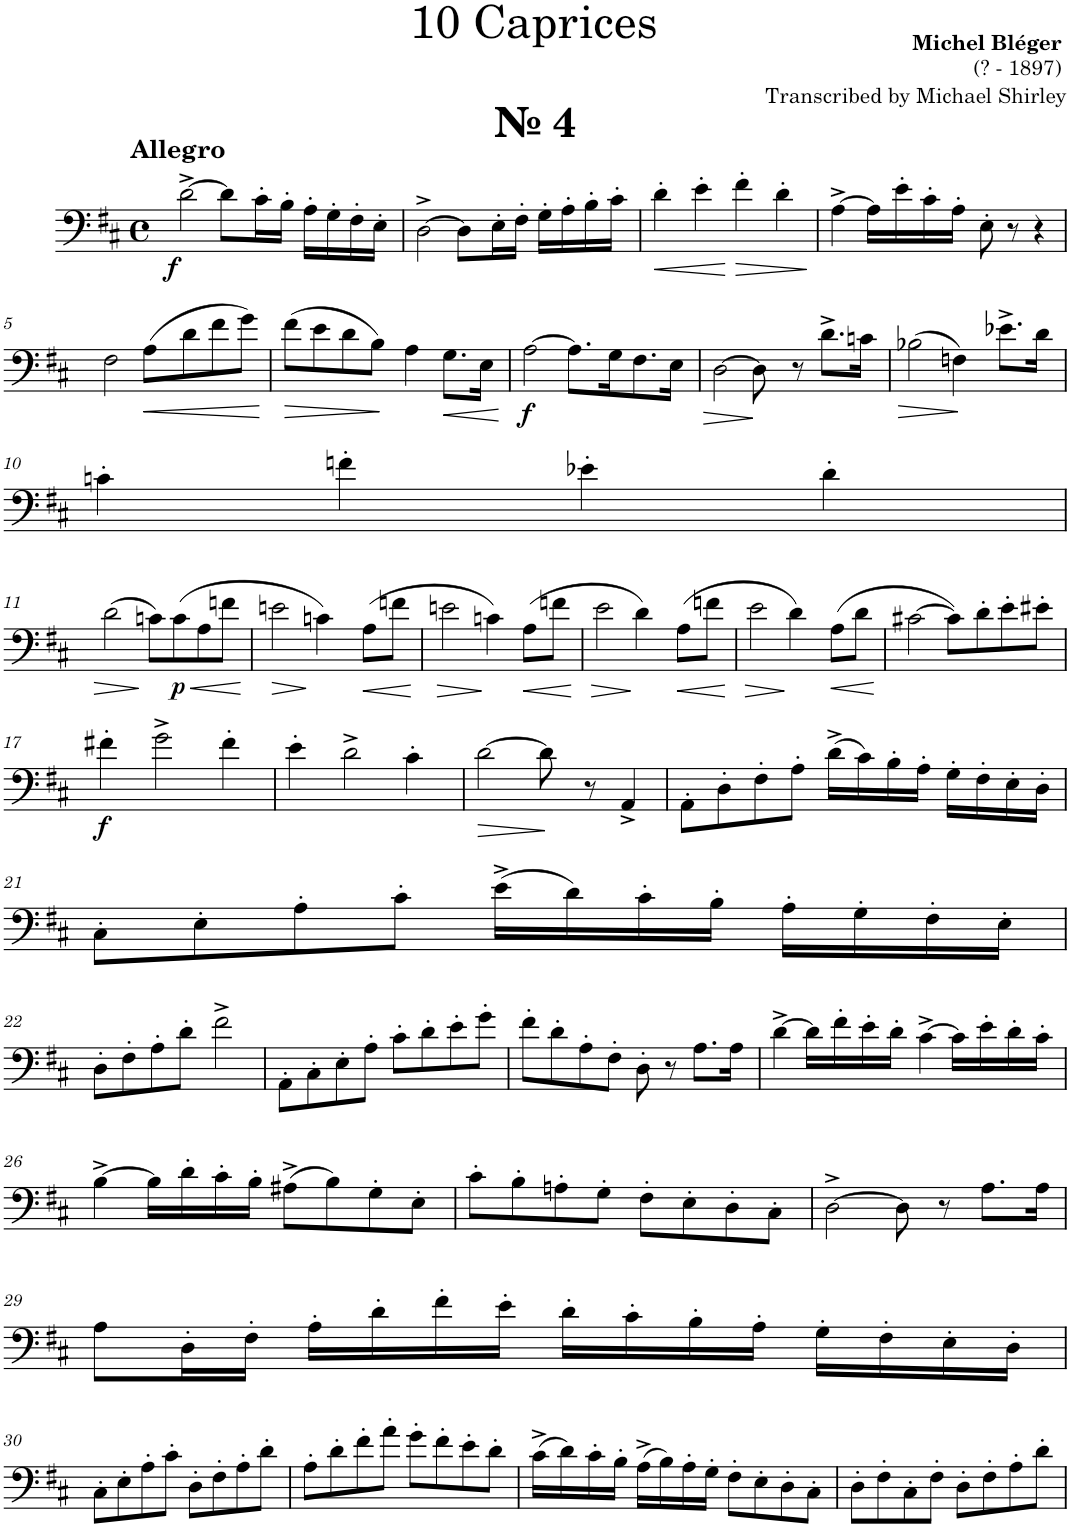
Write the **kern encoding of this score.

**kern	**dynam
*part1	*part1
*staff1	*staff1
*I"Trombone	*
*I'Tbn.	*
*clefF4	*
*k[f#c#]	*
*M4/4	*
*met(c)	*
=1	=1
!LO:TX:a:B:t=№ 4	!
!LO:TX:a:B:t=Allegro	!
!	!LO:DY:b
[2d^\	f
8d\L]	.
16c#'\L	.
16B'\JJ	.
16A'\LL	.
16G'\	.
16F#'\	.
16E'\JJ	.
=2	=2
[2D^\	.
8D\L]	.
16E'\L	.
16F#'\JJ	.
16G'\LL	.
16A'\	.
16B'\	.
16c#'\JJ	.
=3	=3
!	!LO:HP:b
4d'\	<
4e'\	.
!	!LO:HP:n=1:b
4f#'\	[ >
4d'\	.
.	]
=4	=4
[4A^\	.
16A\LL]	.
16e'\	.
16c#'\	.
16A'\JJ	.
8E'\	.
8r	.
4r	.
!!LO:LB:g=z
=5	=5
2F#\	.
!	!LO:HP:b
(8A\L	<
8d\	.
8f#\	.
8g\J)	.
.	[
=6	=6
!	!LO:HP:b
(8f#\L	>
8e\	.
8d\	.
8B\J)	.
4A\	]
!	!LO:HP:b
8.G\L	<
16E\Jk	.
.	[
=7	=7
!	!LO:DY:b
[2A\	f
8.A\L]	.
16G\K	.
8.F#\	.
16E\Jk	.
=8	=8
!	!LO:HP:b
[2D\	>
8D\]	]
8r	.
8.d^\L	.
16cn\Jk	.
=9	=9
!	!LO:HP:b
(2B-X\	>
4Fn\)	.
8.e-X^\L	]
16d\Jk	.
!!LO:LB:g=z
=10	=10
4cn'\	.
4fn'\	.
4e-X'\	.
4d'\	.
!!LO:LB:g=z
=11	=11
!	!LO:HP:b
(2d\	>
8cn\L)	]
!	!LO:HP:b
!	!LO:DY:n=1:b
(8c\	< p
8A\	.
8fn\J	.
.	[
=12	=12
!	!LO:HP:b
2en\	>
4cn\)	]
!	!LO:HP:b
(8A\L	<
8fn\J	.
.	[
=13	=13
!	!LO:HP:b
2en\	>
4cn\)	]
!	!LO:HP:b
(8A\L	<
8fn\J	.
.	[
=14	=14
!	!LO:HP:b
2e\	>
4d\)	]
!	!LO:HP:b
(8A\L	<
8fn\J	.
.	[
=15	=15
!	!LO:HP:b
2e\	>
4d\)	]
!	!LO:HP:b
(8A\L	<
8d\J	.
.	[
=16	=16
[2c#X\	.
8c#\L])	.
8d'\	.
8e'\	.
8e#X'\J	.
!!LO:LB:g=z
=17	=17
!	!LO:DY:b
4f#X'\	f
2g^\	.
4f#'\	.
=18	=18
4e'\	.
2d^\	.
4c#'\	.
=19	=19
!	!LO:HP:b
[2d\	>
8d\]	]
8r	.
4AA^/	.
=20	=20
8AA'\L	.
8D'\	.
8F#'\	.
8A'\J	.
(16d^\LL	.
16c#\)	.
16B'\	.
16A'\JJ	.
16G'\LL	.
16F#'\	.
16E'\	.
16D'\JJ	.
!!LO:LB:g=z
=21	=21
8C#'\L	.
8E'\	.
8A'\	.
8c#'\J	.
(16e^\LL	.
16d\)	.
16c#'\	.
16B'\JJ	.
16A'\LL	.
16G'\	.
16F#'\	.
16E'\JJ	.
!!LO:LB:g=z
=22	=22
8D'\L	.
8F#'\	.
8A'\	.
8d'\J	.
2f#^\	.
=23	=23
8AA'\L	.
8C#'\	.
8E'\	.
8A'\J	.
8c#'\L	.
8d'\	.
8e'\	.
8g'\J	.
=24	=24
8f#'\L	.
8d'\	.
8A'\	.
8F#'\J	.
8D'\	.
8r	.
8.A\L	.
16A\Jk	.
=25	=25
[4d^\	.
16d\LL]	.
16f#'\	.
16e'\	.
16d'\JJ	.
[4c#^\	.
16c#\LL]	.
16e'\	.
16d'\	.
16c#'\JJ	.
!!LO:LB:g=z
=26	=26
[4B^\	.
16B\LL]	.
16d'\	.
16c#'\	.
16B'\JJ	.
(8A#X^\L	.
8B\)	.
8G'\	.
8E'\J	.
=27	=27
8c#'\L	.
8B'\	.
8An'\	.
8G'\J	.
8F#'\L	.
8E'\	.
8D'\	.
8C#'\J	.
=28	=28
[2D^\	.
8D\]	.
8r	.
8.A\L	.
16A\Jk	.
!!LO:LB:g=z
=29	=29
8A\L	.
16D'\L	.
16F#'\JJ	.
16A'\LL	.
16d'\	.
16f#'\	.
16e'\JJ	.
16d'\LL	.
16c#'\	.
16B'\	.
16A'\JJ	.
16G'\LL	.
16F#'\	.
16E'\	.
16D'\JJ	.
!!LO:LB:g=z
=30	=30
8C#'\L	.
8E'\	.
8A'\	.
8c#'\J	.
8D'\L	.
8F#'\	.
8A'\	.
8d'\J	.
=31	=31
8A'\L	.
8d'\	.
8f#'\	.
8a'\J	.
8g'\L	.
8f#'\	.
8e'\	.
8d'\J	.
=32	=32
(16c#^\LL	.
16d\)	.
16c#'\	.
16B'\JJ	.
(16A^\LL	.
16B\)	.
16A'\	.
16G'\JJ	.
8F#'\L	.
8E'\	.
8D'\	.
8C#'\J	.
=33	=33
8D'\L	.
8F#'\	.
8C#'\	.
8F#'\J	.
8D'\L	.
8F#'\	.
8A'\	.
8d'\J	.
=	=
*-	*-
